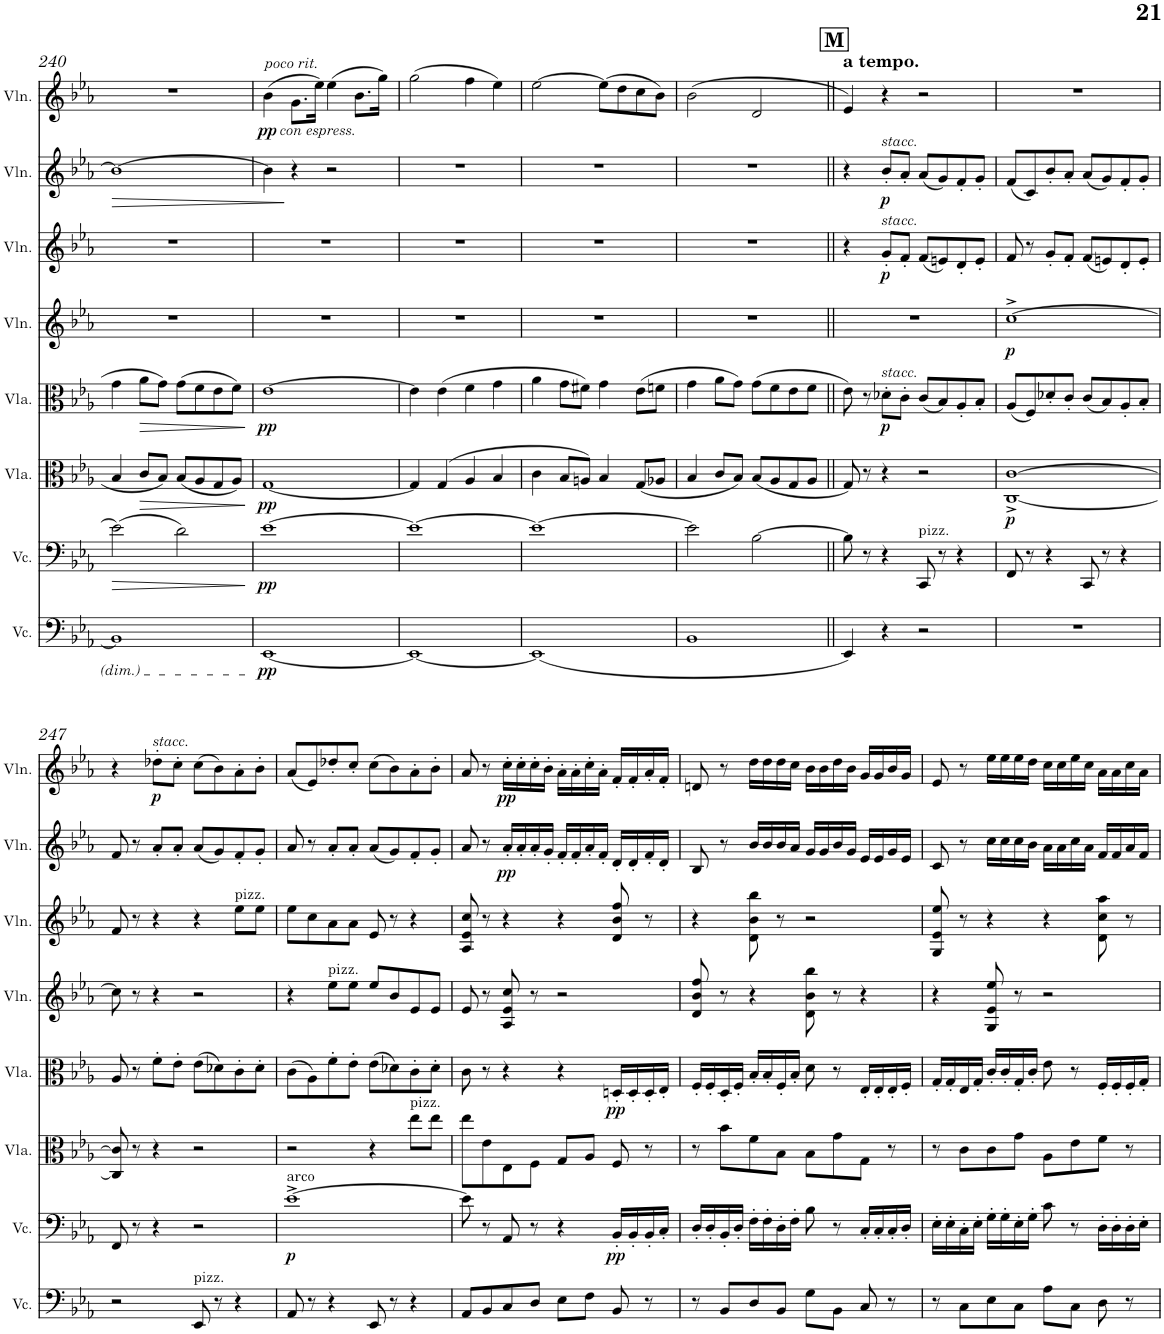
**kern	**dynam	**kern	**dynam	**kern	**dynam	**kern	**dynam	**kern	**dynam	**kern	**dynam	**kern	**dynam	**kern	**dynam
*part8	*part8	*part7	*part7	*part6	*part6	*part5	*part5	*part4	*part4	*part3	*part3	*part2	*part2	*part1	*part1
*staff8	*staff8	*staff7	*staff7	*staff6	*staff6	*staff5	*staff5	*staff4	*staff4	*staff3	*staff3	*staff2	*staff2	*staff1	*staff1
*I"Violoncello	*	*I"Violoncello	*	*I"Viola	*	*I"Viola	*	*I"Violin	*	*I"Violin	*	*I"Violin	*	*I"Violin	*
*I'Vc.	*	*I'Vc.	*	*I'Vla.	*	*I'Vla.	*	*I'Vln.	*	*I'Vln.	*	*I'Vln.	*	*I'Vln.	*
!!LO:PB:g=z
*clefF4	*	*clefF4	*	*clefC3	*	*clefC3	*	*clefG2	*	*clefG2	*	*clefG2	*	*clefG2	*
*k[b-e-a-]	*	*k[b-e-a-]	*	*k[b-e-a-]	*	*k[b-e-a-]	*	*k[b-e-a-]	*	*k[b-e-a-]	*	*k[b-e-a-]	*	*k[b-e-a-]	*
*M4/4	*	*M4/4	*	*M4/4	*	*M4/4	*	*M4/4	*	*M4/4	*	*M4/4	*	*M4/4	*
*met(c)	*	*met(c)	*	*met(c)	*	*met(c)	*	*met(c)	*	*met(c)	*	*met(c)	*	*met(c)	*
=240	=240	=240	=240	=240	=240	=240	=240	=240	=240	=240	=240	=240	=240	=240	=240
!	!	!	!LO:HP:b	!	!	!	!	!	!	!	!	!	!LO:HP:b	!	!
1BB-]	.	(2e-\]	>	4B-/	.	4g\	.	1r	.	1r	.	1b-_	>	1r	.
!	!	!	!	!	!LO:HP:b	!	!LO:HP:b	!	!	!	!	!	!	!	!
.	.	.	.	8c/L	>	8a-\L	>	.	.	.	.	.	.	.	.
.	.	.	.	8B-/J	.	8g\J	.	.	.	.	.	.	.	.	.
.	.	2d\)	.	(8B-/L	.	(8g\L	.	.	.	.	.	.	.	.	.
.	.	.	.	8A-/	.	8f\	.	.	.	.	.	.	.	.	.
.	.	.	.	8G/	.	8e-\	.	.	.	.	.	.	.	.	.
.	.	.	.	8A-/J)	.	8f\J)	.	.	.	.	.	.	.	.	.
.	.	.	]	.	]	.	]	.	.	.	.	.	.	.	.
=241	=241	=241	=241	=241	=241	=241	=241	=241	=241	=241	=241	=241	=241	=241	=241
!	!	!	!	!	!	!	!	!	!	!	!	!	!	!LO:TX:a:i:t=poco rit.	!
!	!	!	!	!	!	!	!	!	!	!	!	!	!	!LO:TX:b:i:t=con espress.	!
!	!LO:DY:b	!	!LO:DY:b	!	!LO:DY:b	!	!LO:DY:b	!	!	!	!	!	!	!	!LO:DY:b
[1EE-	pp	[1e-	pp	[1G	pp	[1e-	pp	1r	.	1r	.	4b-\]	.	(4b-\	pp
.	.	.	.	.	.	.	.	.	.	.	.	4r	]	8.g\L	.
.	.	.	.	.	.	.	.	.	.	.	.	.	.	16ee-\Jk)	.
.	.	.	.	.	.	.	.	.	.	.	.	2r	.	(4ee-\	.
.	.	.	.	.	.	.	.	.	.	.	.	.	.	8.b-\L	.
.	.	.	.	.	.	.	.	.	.	.	.	.	.	16gg\Jk)	.
=242	=242	=242	=242	=242	=242	=242	=242	=242	=242	=242	=242	=242	=242	=242	=242
1EE-_	.	1e-_	.	4G/]	.	4e-\]	.	1r	.	1r	.	1r	.	(2gg\	.
.	.	.	.	(4G/	.	(4e-\	.	.	.	.	.	.	.	.	.
.	.	.	.	4A-/	.	4f\	.	.	.	.	.	.	.	4ff\	.
.	.	.	.	4B-/	.	4g\	.	.	.	.	.	.	.	4ee-\)	.
=243	=243	=243	=243	=243	=243	=243	=243	=243	=243	=243	=243	=243	=243	=243	=243
(1EE-]	.	1e-_	.	4c\	.	4a-\	.	1r	.	1r	.	1r	.	[2ee-\	.
.	.	.	.	8B-/L	.	8g\L	.	.	.	.	.	.	.	.	.
.	.	.	.	8An/J)	.	8f#X\J)	.	.	.	.	.	.	.	.	.
.	.	.	.	4B-/	.	4g\	.	.	.	.	.	.	.	(8ee-\L]	.
.	.	.	.	.	.	.	.	.	.	.	.	.	.	8dd\	.
.	.	.	.	(8G/L	.	(8e-\L	.	.	.	.	.	.	.	8cc\	.
.	.	.	.	8A-X/J	.	8fn\J	.	.	.	.	.	.	.	8b-\J)	.
=244	=244	=244	=244	=244	=244	=244	=244	=244	=244	=244	=244	=244	=244	=244	=244
1BB-	.	2e-\]	.	4B-/	.	4g\	.	1r	.	1r	.	1r	.	(2b-\	.
.	.	.	.	8c/L	.	8a-\L	.	.	.	.	.	.	.	.	.
.	.	.	.	8B-/J)	.	8g\J)	.	.	.	.	.	.	.	.	.
.	.	[2B-\	.	(8B-/L	.	(8g\L	.	.	.	.	.	.	.	2d/	.
.	.	.	.	8A-/	.	8f\	.	.	.	.	.	.	.	.	.
.	.	.	.	8G/	.	8e-\	.	.	.	.	.	.	.	.	.
.	.	.	.	8A-/J	.	8f\J	.	.	.	.	.	.	.	.	.
!!LO:REH:place=s1:a:B:cj:fs=14:t=M
=245||	=245||	=245||	=245||	=245||	=245||	=245||	=245||	=245||	=245||	=245||	=245||	=245||	=245||	=245||	=245||
!	!	!	!	!	!	!	!	!	!	!	!	!	!	!LO:TX:a:B:t=a tempo.	!
4EE-/)	.	8B-\]	.	8G/)	.	8e-\)	.	1r	.	4r	.	4r	.	4e-/)	.
.	.	8r	.	8r	.	8r	.	.	.	.	.	.	.	.	.
!	!	!	!	!	!	!	!	!	!	!	!	!LO:TX:a:i:t=stacc.	!	!	!
!	!	!	!	!	!	!	!	!	!	!LO:TX:a:i:t=stacc.	!	!	!	!	!
!	!	!	!	!	!	!LO:TX:a:i:t=stacc.	!	!	!	!	!	!	!	!	!
!	!	!	!	!	!	!	!LO:DY:b	!	!	!	!LO:DY:b	!	!LO:DY:b	!	!
4r	.	4r	.	4r	.	8d-X'\L	p	.	.	8g'/L	p	8b-'/L	p	4r	.
.	.	.	.	.	.	8c'\J	.	.	.	8f'/J	.	8a-'/J	.	.	.
!	!	!LO:TX:a:t=pizz.	!	!	!	!	!	!	!	!	!	!	!	!	!
2r	.	8CC/	.	2r	.	(8c/L	.	.	.	(8f/L	.	(8a-/L	.	2r	.
.	.	8r	.	.	.	8B-/)	.	.	.	8en/)	.	8g/)	.	.	.
.	.	4r	.	.	.	8A-'/	.	.	.	8d'/	.	8f'/	.	.	.
.	.	.	.	.	.	8B-'/J	.	.	.	8e'/J	.	8g'/J	.	.	.
=246	=246	=246	=246	=246	=246	=246	=246	=246	=246	=246	=246	=246	=246	=246	=246
!	!	!	!	!	!LO:DY:b	!	!	!	!LO:DY:b	!	!	!	!	!	!
1r	.	8FF/	.	[1C^ [1c^	p	(8A-/L	.	[1cc^	p	8f/	.	(8f/L	.	1r	.
.	.	8r	.	.	.	8F/)	.	.	.	8r	.	8c/)	.	.	.
.	.	4r	.	.	.	8d-X'/	.	.	.	8g'/L	.	8b-'/	.	.	.
.	.	.	.	.	.	8c'/J	.	.	.	8f'/J	.	8a-'/J	.	.	.
.	.	8CC/	.	.	.	(8c/L	.	.	.	(8f/L	.	(8a-/L	.	.	.
.	.	8r	.	.	.	8B-/)	.	.	.	8en/)	.	8g/)	.	.	.
.	.	4r	.	.	.	8A-'/	.	.	.	8d'/	.	8f'/	.	.	.
.	.	.	.	.	.	8B-'/J	.	.	.	8e'/J	.	8g'/J	.	.	.
!!LO:LB:g=z
=247	=247	=247	=247	=247	=247	=247	=247	=247	=247	=247	=247	=247	=247	=247	=247
2r	.	8FF/	.	8C/] 8c/]	.	8A-/	.	8cc\]	.	8f/	.	8f/	.	4r	.
.	.	8r	.	8r	.	8r	.	8r	.	8r	.	8r	.	.	.
!	!	!	!	!	!	!	!	!	!	!	!	!	!	!LO:TX:a:i:t=stacc.	!
!	!	!	!	!	!	!	!	!	!	!	!	!	!	!	!LO:DY:b
.	.	4r	.	4r	.	8f'\L	.	4r	.	4r	.	8a-'/L	.	8dd-X'\L	p
.	.	.	.	.	.	8e-'\J	.	.	.	.	.	8a-'/J	.	8cc'\J	.
!LO:TX:a:t=pizz.	!	!	!	!	!	!	!	!	!	!	!	!	!	!	!
8EE-/	.	2r	.	2r	.	(8e-\L	.	2r	.	4r	.	(8a-/L	.	(8cc\L	.
8r	.	.	.	.	.	8d-X\)	.	.	.	.	.	8g/)	.	8b-\)	.
!	!	!	!	!	!	!	!	!	!	!LO:TX:a:t=pizz.	!	!	!	!	!
4r	.	.	.	.	.	8c'\	.	.	.	8ee-\L	.	8f'/	.	8a-'\	.
.	.	.	.	.	.	8d-'\J	.	.	.	8ee-\J	.	8g'/J	.	8b-'\J	.
=248	=248	=248	=248	=248	=248	=248	=248	=248	=248	=248	=248	=248	=248	=248	=248
!	!	!LO:TX:a:t=arco	!	!	!	!	!	!	!	!	!	!	!	!	!
!	!	!	!LO:DY:b	!	!	!	!	!	!	!	!	!	!	!	!
8AA-/	.	[1e-^	p	2r	.	(8c\L	.	4r	.	8ee-\L	.	8a-/	.	(8a-/L	.
8r	.	.	.	.	.	8A-\)	.	.	.	8cc\	.	8r	.	8e-/)	.
!	!	!	!	!	!	!	!	!LO:TX:a:t=pizz.	!	!	!	!	!	!	!
4r	.	.	.	.	.	8f'\	.	8ee-\L	.	8a-\	.	8a-'/L	.	8dd-X'/	.
.	.	.	.	.	.	8e-'\J	.	8ee-\J	.	8a-\J	.	8a-'/J	.	8cc'/J	.
8EE-/	.	.	.	4r	.	(8e-\L	.	8ee-/L	.	8e-/	.	(8a-/L	.	(8cc\L	.
8r	.	.	.	.	.	8d-X\)	.	8b-/	.	8r	.	8g/)	.	8b-\)	.
!	!	!	!	!LO:TX:a:t=pizz.	!	!	!	!	!	!	!	!	!	!	!
4r	.	.	.	8ee-\L	.	8c'\	.	8e-/	.	4r	.	8f'/	.	8a-'\	.
.	.	.	.	8ee-\J	.	8d-'\J	.	8e-/J	.	.	.	8g'/J	.	8b-'\J	.
=249	=249	=249	=249	=249	=249	=249	=249	=249	=249	=249	=249	=249	=249	=249	=249
8AA-/L	.	8e-\]	.	8ee-\L	.	8c\	.	8e-/	.	8A-/ 8e-/ 8cc/	.	8a-/	.	8a-/	.
8BB-/	.	8r	.	8e-\	.	8r	.	8r	.	8r	.	8r	.	8r	.
!	!	!	!	!	!	!	!	!	!	!	!	!	!LO:DY:b	!	!LO:DY:b
8C/	.	8AA-/	.	8E-\	.	4r	.	8A-/ 8e-/ 8cc/	.	4r	.	16a-'/LL	pp	16cc'\LL	pp
.	.	.	.	.	.	.	.	.	.	.	.	16a-'/	.	16cc'\	.
8D/J	.	8r	.	8F\J	.	.	.	8r	.	.	.	16a-'/	.	16cc'\	.
.	.	.	.	.	.	.	.	.	.	.	.	16g'/JJ	.	16b-'\JJ	.
8E-\L	.	4r	.	8G/L	.	4r	.	2r	.	4r	.	16f'/LL	.	16a-'\LL	.
.	.	.	.	.	.	.	.	.	.	.	.	16f'/	.	16a-'\	.
8F\J	.	.	.	8A-/J	.	.	.	.	.	.	.	16a-'/	.	16cc'\	.
.	.	.	.	.	.	.	.	.	.	.	.	16f'/JJ	.	16a-'\JJ	.
!	!	!	!LO:DY:b	!	!	!	!LO:DY:b	!	!	!	!	!	!	!	!
8BB-/	.	16BB-'/LL	pp	8F/	.	16Dn'/LL	pp	.	.	8d/ 8b-/ 8ff/	.	16d'/LL	.	16f'/LL	.
.	.	16BB-'/	.	.	.	16D'/	.	.	.	.	.	16d'/	.	16f'/	.
8r	.	16BB-'/	.	8r	.	16D'/	.	.	.	8r	.	16f'/	.	16a-'/	.
.	.	16C'/JJ	.	.	.	16E-'/JJ	.	.	.	.	.	16d'/JJ	.	16f'/JJ	.
=250	=250	=250	=250	=250	=250	=250	=250	=250	=250	=250	=250	=250	=250	=250	=250
8r	.	16D'/LL	.	8r	.	16F'/LL	.	8d/ 8b-/ 8ff/	.	4r	.	8B-/	.	8dn/	.
.	.	16D'/	.	.	.	16F'/	.	.	.	.	.	.	.	.	.
8BB-/L	.	16BB-'/	.	8b-\L	.	16D'/	.	8r	.	.	.	8r	.	8r	.
.	.	16D'/JJ	.	.	.	16F'/JJ	.	.	.	.	.	.	.	.	.
8D/	.	16F'\LL	.	8f\	.	16B-'/LL	.	4r	.	8d\ 8b-\ 8bb-\	.	16b-/LL	.	16dd\LL	.
.	.	16F'\	.	.	.	16B-'/	.	.	.	.	.	16b-/	.	16dd\	.
8BB-/J	.	16D'\	.	8B-\J	.	16F'/	.	.	.	8r	.	16b-/	.	16dd\	.
.	.	16F'\JJ	.	.	.	16B-'/JJ	.	.	.	.	.	16a-/JJ	.	16cc\JJ	.
8G\L	.	8B-\	.	8B-\L	.	8d\	.	8d\ 8b-\ 8bb-\	.	2r	.	16g/LL	.	16b-\LL	.
.	.	.	.	.	.	.	.	.	.	.	.	16g/	.	16b-\	.
8BB-\J	.	8r	.	8g\	.	8r	.	8r	.	.	.	16b-/	.	16dd\	.
.	.	.	.	.	.	.	.	.	.	.	.	16g/JJ	.	16b-\JJ	.
8C/	.	16C'/LL	.	8G\J	.	16E-'/LL	.	4r	.	.	.	16e-/LL	.	16g/LL	.
.	.	16C'/	.	.	.	16E-'/	.	.	.	.	.	16e-/	.	16g/	.
8r	.	16C'/	.	8r	.	16E-'/	.	.	.	.	.	16g/	.	16b-/	.
.	.	16D'/JJ	.	.	.	16F'/JJ	.	.	.	.	.	16e-/JJ	.	16g/JJ	.
=251	=251	=251	=251	=251	=251	=251	=251	=251	=251	=251	=251	=251	=251	=251	=251
8r	.	16E-'\LL	.	8r	.	16G'/LL	.	4r	.	8G/ 8e-/ 8ee-/	.	8c/	.	8e-/	.
.	.	16E-'\	.	.	.	16G'/	.	.	.	.	.	.	.	.	.
8C\L	.	16C'\	.	8c\L	.	16E-/	.	.	.	8r	.	8r	.	8r	.
.	.	16E-'\JJ	.	.	.	16G'/JJ	.	.	.	.	.	.	.	.	.
8E-\	.	16G'\LL	.	8c\	.	16c'/LL	.	8G/ 8e-/ 8ee-/	.	4r	.	16cc\LL	.	16ee-\LL	.
.	.	16G'\	.	.	.	16c'/	.	.	.	.	.	16cc\	.	16ee-\	.
8C\J	.	16E-'\	.	8g\J	.	16G'/	.	8r	.	.	.	16cc\	.	16ee-\	.
.	.	16G'\JJ	.	.	.	16c'/JJ	.	.	.	.	.	16b-\JJ	.	16dd\JJ	.
8A-\L	.	8c\	.	8A-\L	.	8e-\	.	2r	.	4r	.	16a-\LL	.	16cc\LL	.
.	.	.	.	.	.	.	.	.	.	.	.	16a-\	.	16cc\	.
8C\J	.	8r	.	8e-\	.	8r	.	.	.	.	.	16cc\	.	16ee-\	.
.	.	.	.	.	.	.	.	.	.	.	.	16a-\JJ	.	16cc\JJ	.
8D\	.	16D'\LL	.	8f\J	.	16F'/LL	.	.	.	8d\ 8cc\ 8aa-\	.	16f/LL	.	16a-\LL	.
.	.	16D'\	.	.	.	16F'/	.	.	.	.	.	16f/	.	16a-\	.
8r	.	16D'\	.	8r	.	16F'/	.	.	.	8r	.	16a-/	.	16cc\	.
.	.	16E-'\JJ	.	.	.	16G'/JJ	.	.	.	.	.	16f/JJ	.	16a-\JJ	.
=	=	=	=	=	=	=	=	=	=	=	=	=	=	=	=
*-	*-	*-	*-	*-	*-	*-	*-	*-	*-	*-	*-	*-	*-	*-	*-
